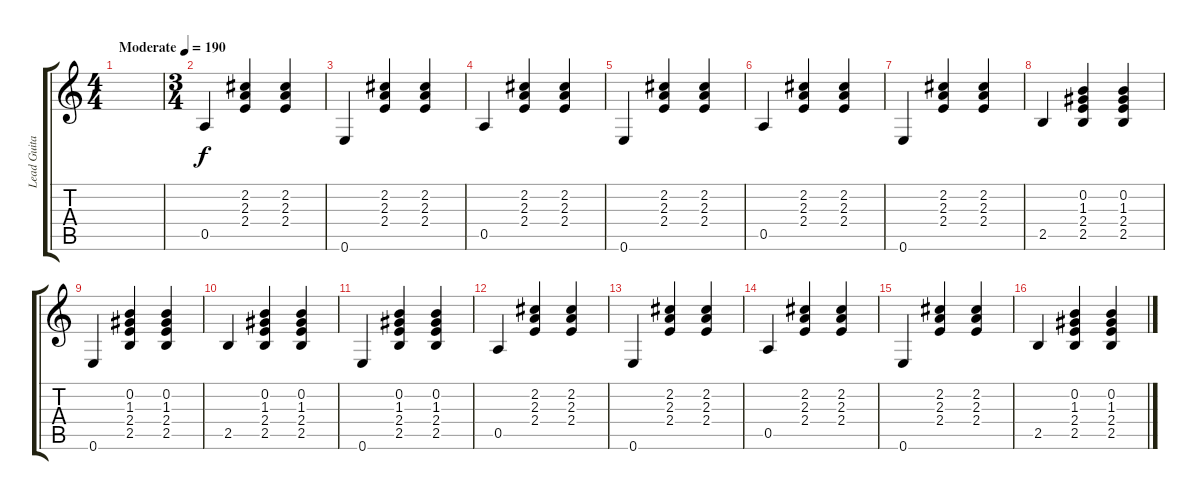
\track ("Lead Guitar" "Lead Guita") {instrument electricguitarclean}
\staff {score tabs}
\tuning (E4 B3 G3 D3 A2 E2) {hide}
\ts (4 4)
\tempo (190 "Moderate")
\clef g2
\ks c
|
\ts (3 4)
0.5.4 (2.2 2.3 2.4).4 (2.2 2.3 2.4).4 |
0.6.4 (2.2 2.3 2.4).4 (2.2 2.3 2.4).4 |
0.5.4 (2.2 2.3 2.4).4 (2.2 2.3 2.4).4 |
0.6.4 (2.2 2.3 2.4).4 (2.2 2.3 2.4).4 |
0.5.4 (2.2 2.3 2.4).4 (2.2 2.3 2.4).4 |
0.6.4 (2.2 2.3 2.4).4 (2.2 2.3 2.4).4 |
2.5.4 (0.2 1.3 2.4 2.5).4 (0.2 1.3 2.4 2.5).4 |
0.6.4 (0.2 1.3 2.4 2.5).4 (0.2 1.3 2.4 2.5).4 |
2.5.4 (0.2 1.3 2.4 2.5).4 (0.2 1.3 2.4 2.5).4 |
0.6.4 (0.2 1.3 2.4 2.5).4 (0.2 1.3 2.4 2.5).4 |
0.5.4 (2.2 2.3 2.4).4 (2.2 2.3 2.4).4 |
0.6.4 (2.2 2.3 2.4).4 (2.2 2.3 2.4).4 |
0.5.4 (2.2 2.3 2.4).4 (2.2 2.3 2.4).4 |
0.6.4 (2.2 2.3 2.4).4 (2.2 2.3 2.4).4 |
2.5.4 (0.2 1.3 2.4 2.5).4 (0.2 1.3 2.4 2.5).4
